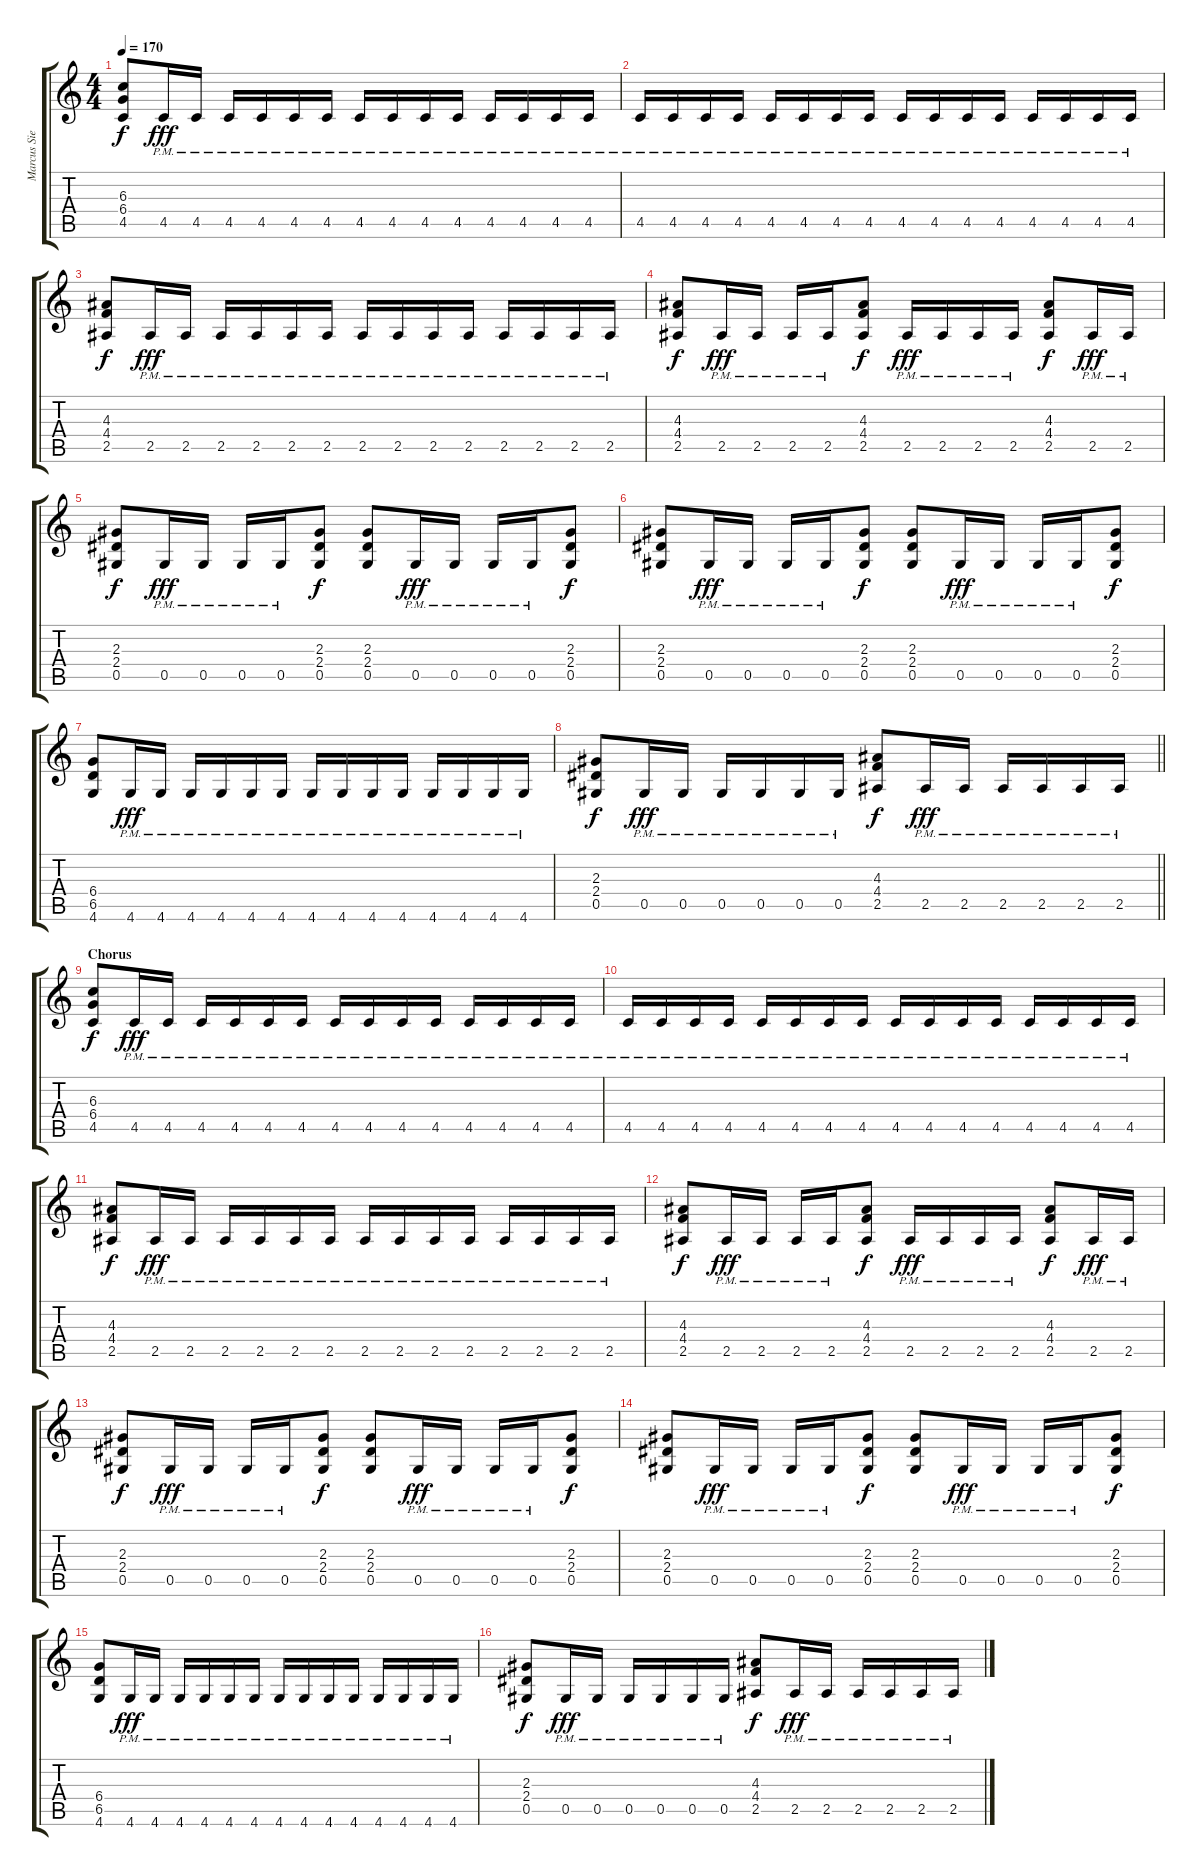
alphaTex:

\track ("Marcus Siepen" "Marcus Sie") {instrument distortionguitar}
\staff {score tabs}
\tuning (Eb4 Bb3 Gb3 Db3 Ab2 Eb2) {hide}
\ts (4 4)
\tempo 170
\clef g2
\ks c
(6.3 6.4 4.5).8{dy f} 4.5{pm}.16{dy fff} 4.5{pm}.16 4.5{pm}.16 4.5{pm}.16 4.5{pm}.16 4.5{pm}.16 4.5{pm}.16 4.5{pm}.16 4.5{pm}.16 4.5{pm}.16 4.5{pm}.16 4.5{pm}.16 4.5{pm}.16 4.5{pm}.16 |
4.5{pm}.16 4.5{pm}.16 4.5{pm}.16 4.5{pm}.16 4.5{pm}.16 4.5{pm}.16 4.5{pm}.16 4.5{pm}.16 4.5{pm}.16 4.5{pm}.16 4.5{pm}.16 4.5{pm}.16 4.5{pm}.16 4.5{pm}.16 4.5{pm}.16 4.5{pm}.16 |
(4.3 4.4 2.5).8{dy f} 2.5{pm}.16{dy fff} 2.5{pm}.16 2.5{pm}.16 2.5{pm}.16 2.5{pm}.16 2.5{pm}.16 2.5{pm}.16 2.5{pm}.16 2.5{pm}.16 2.5{pm}.16 2.5{pm}.16 2.5{pm}.16 2.5{pm}.16 2.5{pm}.16 |
(4.3 4.4 2.5).8{dy f} 2.5{pm}.16{dy fff} 2.5{pm}.16 2.5{pm}.16 2.5{pm}.16 (4.3 4.4 2.5).8{dy f} 2.5{pm}.16{dy fff} 2.5{pm}.16 2.5{pm}.16 2.5{pm}.16 (4.3 4.4 2.5).8{dy f} 2.5{pm}.16{dy fff} 2.5{pm}.16 |
(2.3 2.4 0.5).8{dy f} 0.5{pm}.16{dy fff} 0.5{pm}.16 0.5{pm}.16 0.5{pm}.16 (2.3 2.4 0.5).8{dy f} (2.3 2.4 0.5).8 0.5{pm}.16{dy fff} 0.5{pm}.16 0.5{pm}.16 0.5{pm}.16 (2.3 2.4 0.5).8{dy f} |
(2.3 2.4 0.5).8 0.5{pm}.16{dy fff} 0.5{pm}.16 0.5{pm}.16 0.5{pm}.16 (2.3 2.4 0.5).8{dy f} (2.3 2.4 0.5).8 0.5{pm}.16{dy fff} 0.5{pm}.16 0.5{pm}.16 0.5{pm}.16 (2.3 2.4 0.5).8{dy f} |
(6.4 6.5 4.6).8 4.6{pm}.16{dy fff} 4.6{pm}.16 4.6{pm}.16 4.6{pm}.16 4.6{pm}.16 4.6{pm}.16 4.6{pm}.16 4.6{pm}.16 4.6{pm}.16 4.6{pm}.16 4.6{pm}.16 4.6{pm}.16 4.6{pm}.16 4.6{pm}.16 |
\barLineRight lightlight
(2.3 2.4 0.5).8{dy f} 0.5{pm}.16{dy fff} 0.5{pm}.16 0.5{pm}.16 0.5{pm}.16 0.5{pm}.16 0.5{pm}.16 (4.3 4.4 2.5).8{dy f} 2.5{pm}.16{dy fff} 2.5{pm}.16 2.5{pm}.16 2.5{pm}.16 2.5{pm}.16 2.5{pm}.16 |
\section ("" "Chorus")
(6.3 6.4 4.5).8{dy f} 4.5{pm}.16{dy fff} 4.5{pm}.16 4.5{pm}.16 4.5{pm}.16 4.5{pm}.16 4.5{pm}.16 4.5{pm}.16 4.5{pm}.16 4.5{pm}.16 4.5{pm}.16 4.5{pm}.16 4.5{pm}.16 4.5{pm}.16 4.5{pm}.16 |
4.5{pm}.16 4.5{pm}.16 4.5{pm}.16 4.5{pm}.16 4.5{pm}.16 4.5{pm}.16 4.5{pm}.16 4.5{pm}.16 4.5{pm}.16 4.5{pm}.16 4.5{pm}.16 4.5{pm}.16 4.5{pm}.16 4.5{pm}.16 4.5{pm}.16 4.5{pm}.16 |
(4.3 4.4 2.5).8{dy f} 2.5{pm}.16{dy fff} 2.5{pm}.16 2.5{pm}.16 2.5{pm}.16 2.5{pm}.16 2.5{pm}.16 2.5{pm}.16 2.5{pm}.16 2.5{pm}.16 2.5{pm}.16 2.5{pm}.16 2.5{pm}.16 2.5{pm}.16 2.5{pm}.16 |
(4.3 4.4 2.5).8{dy f} 2.5{pm}.16{dy fff} 2.5{pm}.16 2.5{pm}.16 2.5{pm}.16 (4.3 4.4 2.5).8{dy f} 2.5{pm}.16{dy fff} 2.5{pm}.16 2.5{pm}.16 2.5{pm}.16 (4.3 4.4 2.5).8{dy f} 2.5{pm}.16{dy fff} 2.5{pm}.16 |
(2.3 2.4 0.5).8{dy f} 0.5{pm}.16{dy fff} 0.5{pm}.16 0.5{pm}.16 0.5{pm}.16 (2.3 2.4 0.5).8{dy f} (2.3 2.4 0.5).8 0.5{pm}.16{dy fff} 0.5{pm}.16 0.5{pm}.16 0.5{pm}.16 (2.3 2.4 0.5).8{dy f} |
(2.3 2.4 0.5).8 0.5{pm}.16{dy fff} 0.5{pm}.16 0.5{pm}.16 0.5{pm}.16 (2.3 2.4 0.5).8{dy f} (2.3 2.4 0.5).8 0.5{pm}.16{dy fff} 0.5{pm}.16 0.5{pm}.16 0.5{pm}.16 (2.3 2.4 0.5).8{dy f} |
(6.4 6.5 4.6).8 4.6{pm}.16{dy fff} 4.6{pm}.16 4.6{pm}.16 4.6{pm}.16 4.6{pm}.16 4.6{pm}.16 4.6{pm}.16 4.6{pm}.16 4.6{pm}.16 4.6{pm}.16 4.6{pm}.16 4.6{pm}.16 4.6{pm}.16 4.6{pm}.16 |
(2.3 2.4 0.5).8{dy f} 0.5{pm}.16{dy fff} 0.5{pm}.16 0.5{pm}.16 0.5{pm}.16 0.5{pm}.16 0.5{pm}.16 (4.3 4.4 2.5).8{dy f} 2.5{pm}.16{dy fff} 2.5{pm}.16 2.5{pm}.16 2.5{pm}.16 2.5{pm}.16 2.5{pm}.16
